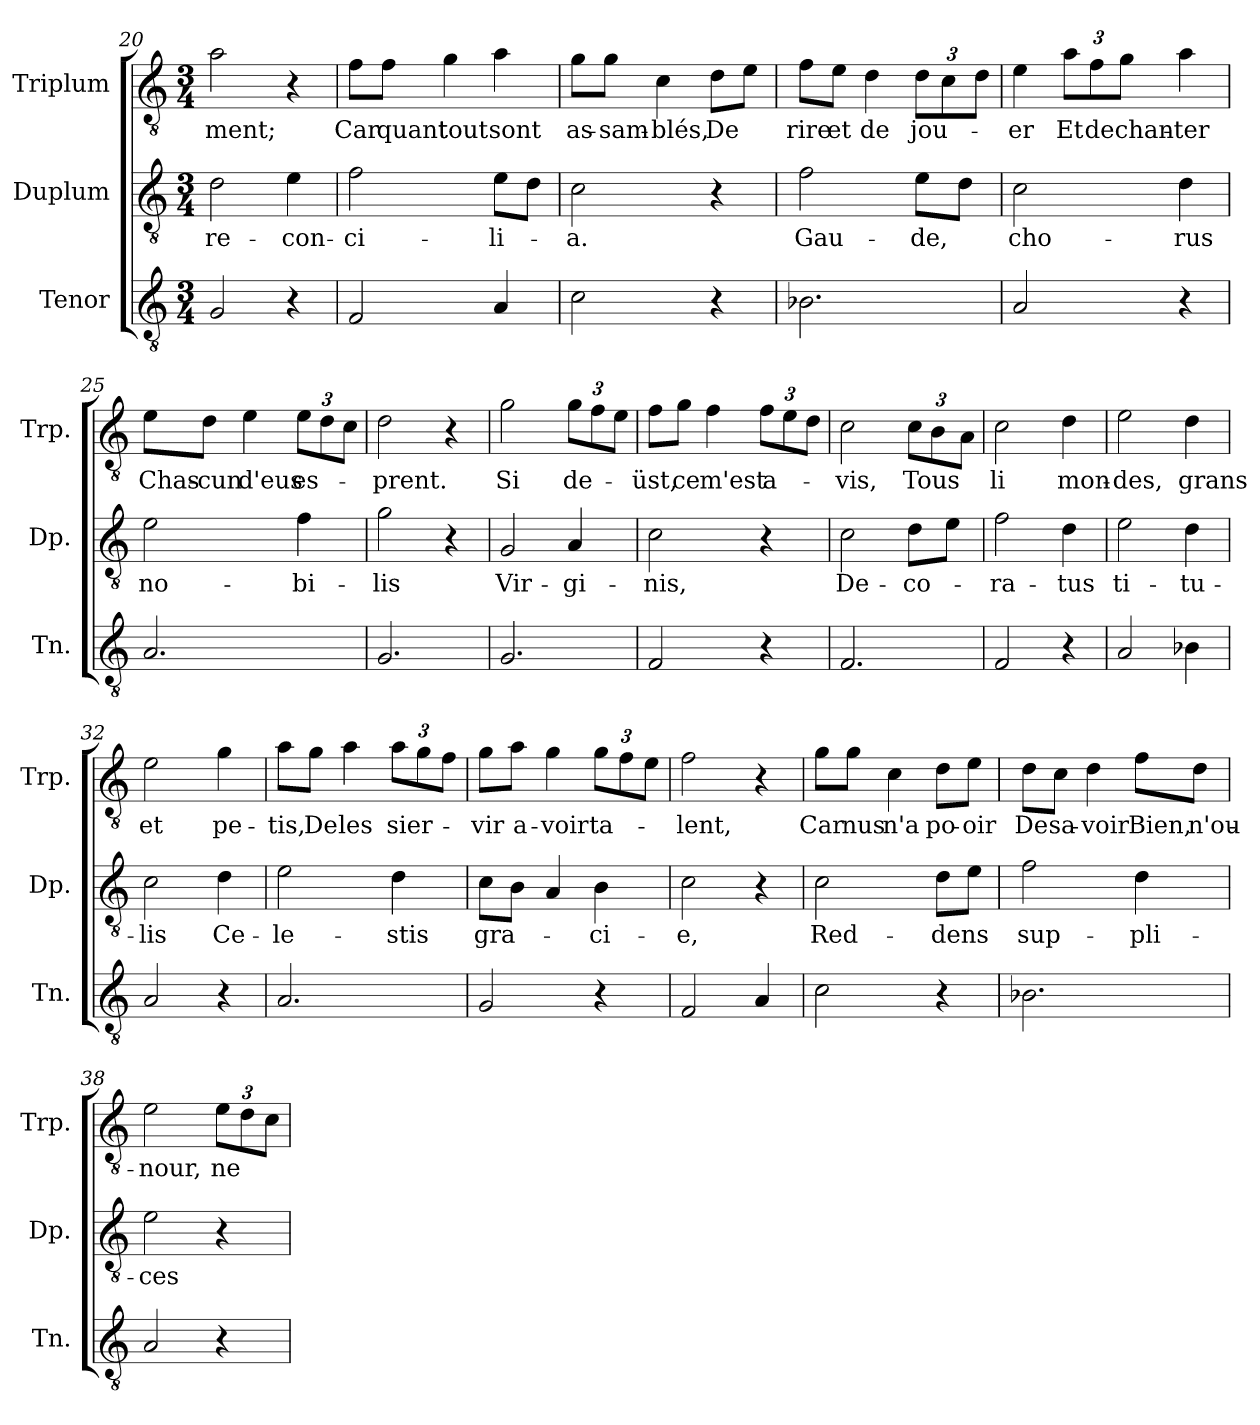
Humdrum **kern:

**kern	**kern	**text	**kern	**text
*part3	*part2	*part2	*part1	*part1
*staff3	*staff2	*staff2	*staff1	*staff1
*I"Tenor	*I"Duplum	*	*I"Triplum	*
*I'Tn.	*I'Dp.	*	*I'Trp.	*
*clefGv2	*clefGv2	*	*clefGv2	*
*k[]	*k[]	*	*k[]	*
*M3/4	*M3/4	*	*M3/4	*
=20	=20	=20	=20	=20
!	!	!LO:LY:b	!	!LO:LY:b
2G/	2d\	re-	2a\	-ment;
!	!	!LO:LY:b	!	!
4r	4e\	-con-	4r	.
=21	=21	=21	=21	=21
!	!	!LO:LY:b	!	!LO:LY:b
2F/	2f\	-ci-	8f\L	Car
!	!	!	!	!LO:LY:b
.	.	.	8f\J	quant
!	!	!	!	!LO:LY:b
.	.	.	4g\	tout
!	!	!LO:LY:b	!	!LO:LY:b
4A/	8e\L	-li-	4a\	sont
.	8d\J	.	.	.
=22	=22	=22	=22	=22
!	!	!LO:LY:b	!	!LO:LY:b
2c\	2c\	-a.	8g\L	as-
!	!	!	!	!LO:LY:b
.	.	.	8g\J	-sam-
!	!	!	!	!LO:LY:b
.	.	.	4c\	-blés,
!	!	!	!	!LO:LY:b
4r	4r	.	8d\L	De
.	.	.	8e\J	.
!!LO:LB:g=z
=23	=23	=23	=23	=23
!	!	!LO:LY:b	!	!LO:LY:b
2.B-X\	2f\	Gau-	8f\L	rire
!	!	!	!	!LO:LY:b
.	.	.	8e\J	et
!	!	!	!	!LO:LY:b
.	.	.	4d\	de
!	!	!LO:LY:b	!	!
*	*	*	*Xbrackettup	*
!	!	!	!	!LO:LY:b
.	8e\L	-de,	12d\L	jou-
.	.	.	12c\	.
.	8d\J	.	.	.
.	.	.	12d\J	.
=24	=24	=24	=24	=24
!	!	!LO:LY:b	!	!LO:LY:b
2A/	2c\	cho-	4e\	-er
!	!	!	!	!LO:LY:b
.	.	.	12a\L	Et
!	!	!	!	!LO:LY:b
.	.	.	12f\	de
!	!	!	!	!LO:LY:b
.	.	.	12g\J	chan-
!	!	!LO:LY:b	!	!LO:LY:b
4r	4d\	-rus	4a\	-ter
=25	=25	=25	=25	=25
!	!	!LO:LY:b	!	!LO:LY:b
2.A/	2e\	no-	8e\L	Chas-
!	!	!	!	!LO:LY:b
.	.	.	8d\J	-cun
!	!	!	!	!LO:LY:b
.	.	.	4e\	d'eus
!	!	!LO:LY:b	!	!LO:LY:b
.	4f\	-bi-	12e\L	es-
.	.	.	12d\	.
.	.	.	12c\J	.
=26	=26	=26	=26	=26
!	!	!LO:LY:b	!	!LO:LY:b
2.G/	2g\	-lis	2d\	-prent.
.	4r	.	4r	.
=27	=27	=27	=27	=27
!	!	!LO:LY:b	!	!LO:LY:b
2.G/	2G/	Vir-	2g\	Si
!	!	!LO:LY:b	!	!LO:LY:b
.	4A/	-gi-	12g\L	de-
.	.	.	12f\	.
.	.	.	12e\J	.
=28	=28	=28	=28	=28
!	!	!LO:LY:b	!	!LO:LY:b
2F/	2c\	-nis,	8f\L	-üst,
!	!	!	!	!LO:LY:b
.	.	.	8g\J	ce
!	!	!	!	!LO:LY:b
.	.	.	4f\	m'est
!	!	!	!	!LO:LY:b
4r	4r	.	12f\L	a-
.	.	.	12e\	.
.	.	.	12d\J	.
!!LO:LB:g=z
=29	=29	=29	=29	=29
!	!	!LO:LY:b	!	!LO:LY:b
2.F/	2c\	De-	2c\	-vis,
!	!	!LO:LY:b	!	!LO:LY:b
.	8d\L	-co-	12c\L	Tous
.	.	.	12B\	.
.	8e\J	.	.	.
.	.	.	12A\J	.
=30	=30	=30	=30	=30
!	!	!LO:LY:b	!	!LO:LY:b
2F/	2f\	-ra-	2c\	li
!	!	!LO:LY:b	!	!LO:LY:b
4r	4d\	-tus	4d\	mon-
=31	=31	=31	=31	=31
!	!	!LO:LY:b	!	!LO:LY:b
2A/	2e\	ti-	2e\	-des,
!	!	!LO:LY:b	!	!LO:LY:b
4B-X\	4d\	-tu-	4d\	grans
=32	=32	=32	=32	=32
!	!	!LO:LY:b	!	!LO:LY:b
2A/	2c\	-lis	2e\	et
!	!	!LO:LY:b	!	!LO:LY:b
4r	4d\	Ce-	4g\	pe-
=33	=33	=33	=33	=33
!	!	!LO:LY:b	!	!LO:LY:b
2.A/	2e\	-le-	8a\L	-tis,
!	!	!	!	!LO:LY:b
.	.	.	8g\J	De
!	!	!	!	!LO:LY:b
.	.	.	4a\	les
!	!	!LO:LY:b	!	!LO:LY:b
.	4d\	-stis	12a\L	sier-
.	.	.	12g\	.
.	.	.	12f\J	.
=34	=34	=34	=34	=34
!	!	!LO:LY:b	!	!LO:LY:b
2G/	8c\L	gra-	8g\L	-vir
!	!	!	!	!LO:LY:b
.	8B\J	.	8a\J	a-
!	!	!	!	!LO:LY:b
.	4A/	.	4g\	-voir
!	!	!LO:LY:b	!	!LO:LY:b
4r	4B\	-ci-	12g\L	ta-
.	.	.	12f\	.
.	.	.	12e\J	.
=35	=35	=35	=35	=35
!	!	!LO:LY:b	!	!LO:LY:b
2F/	2c\	-e,	2f\	-lent,
4A/	4r	.	4r	.
!!LO:LB:g=z
=36	=36	=36	=36	=36
!	!	!LO:LY:b	!	!LO:LY:b
2c\	2c\	Red-	8g\L	Car
!	!	!	!	!LO:LY:b
.	.	.	8g\J	nus
!	!	!	!	!LO:LY:b
.	.	.	4c\	n'a
!	!	!LO:LY:b	!	!LO:LY:b
4r	8d\L	-dens	8d\L	po-
!	!	!	!	!LO:LY:b
.	8e\J	.	8e\J	-oir
=37	=37	=37	=37	=37
!	!	!LO:LY:b	!	!LO:LY:b
2.B-X\	2f\	sup-	8d\L	De
!	!	!	!	!LO:LY:b
.	.	.	8c\J	sa-
!	!	!	!	!LO:LY:b
.	.	.	4d\	-voir
!	!	!LO:LY:b	!	!LO:LY:b
.	4d\	-pli-	8f\L	Bien,
!	!	!	!	!LO:LY:b
.	.	.	8d\J	n'ou-
=38	=38	=38	=38	=38
!	!	!LO:LY:b	!	!LO:LY:b
2A/	2e\	-ces	2e\	-nour,
!	!	!	!	!LO:LY:b
4r	4r	.	12e\L	ne
.	.	.	12d\	.
.	.	.	12c\J	.
=	=	=	=	=
*-	*-	*-	*-	*-
